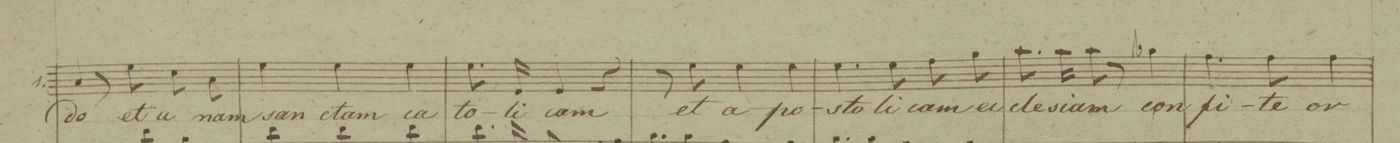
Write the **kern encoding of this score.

**kern	**text	**dynam
*I"1.	*	*
*clefC1	*	*
*k[b-]	*	*
*M3/4	*	*
4f/	-do	.
8r	.	.
8cc\	et	.
8a\	u-	.
8f\	-nam	.
=133	=133	=133
4cc\	san-	.
4cc\	-ctam	.
4cc\	ca-	.
=134	=134	=134
8.cc\	-to-	.
16c/	-li-	.
4c/	-cam	.
4r	.	.
=135	=135	=135
8r	.	.
8cc\	et	.
4cc\	a-	.
4cc\	-po-	.
=136	=136	=136
4.cc\	-sto-	.
8cc\	-li-	.
8dd\	-cam	.
8ee\	ec-	.
=137	=137	=137
8.ff\	-cle-	.
16ff\	-si-	.
8ff\	-am	.
8r	.	.
4ee-X\	con-	.
=138	=138	=138
4.dd\	-fi-	.
8dd\	-te-	.
4dd\	-or	.
=139	=139	=139
*-	*-	*-
